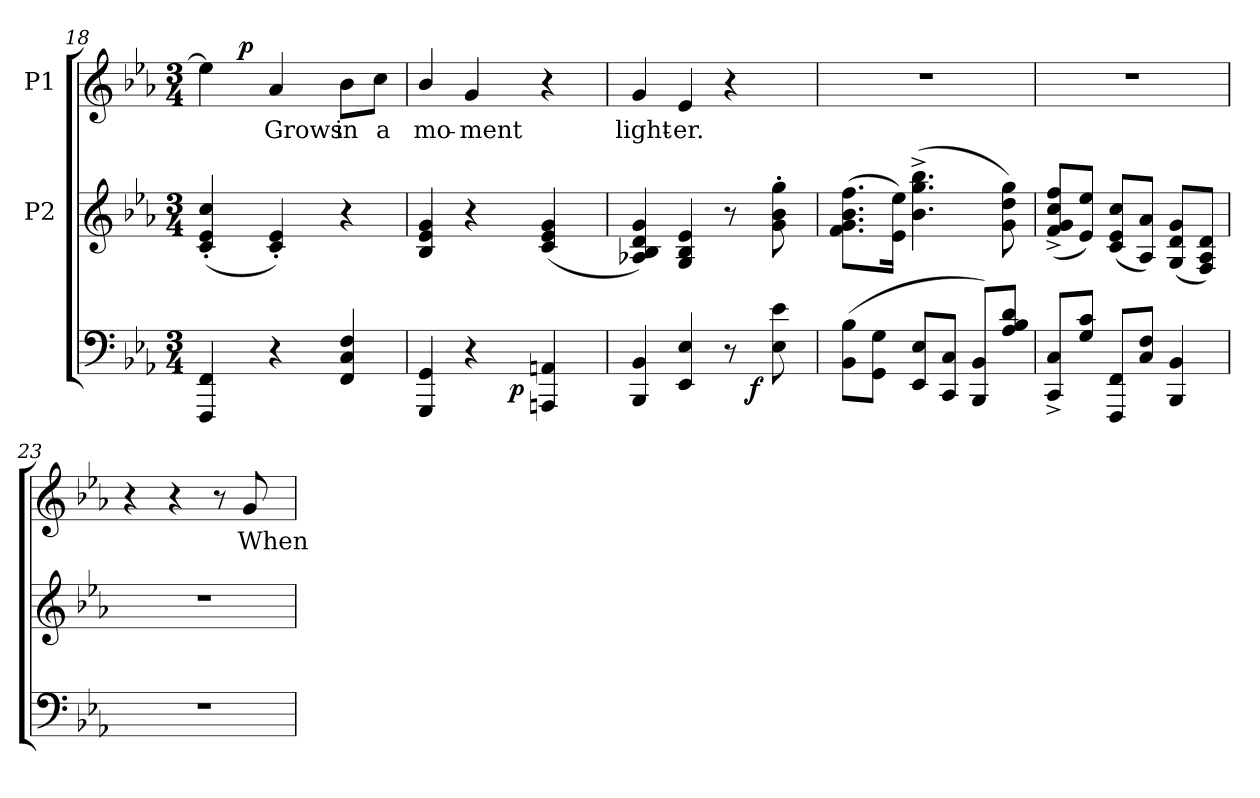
**kern	**dynam	**kern	**kern	**text	**dynam
*part3	*part3	*part2	*part1	*part1	*part1
*staff3	*staff3	*staff2	*staff1	*staff1	*staff1
*	*	*I"P2	*I"P1	*	*
*clefF4	*	*clefG2	*clefG2	*	*
*k[b-e-a-]	*	*k[b-e-a-]	*k[b-e-a-]	*	*
*E-:	*	*E-:	*E-:	*	*
*M3/4	*	*M3/4	*M3/4	*	*
=18	=18	=18	=18	=18	=18
*	*	*	*^	*	*
4FFFi/ 4FFi	.	(4ci/' 4e-i' 4cci'	4ee-i\]	16ryy	.	.
.	.	.	.	32...ryy	.	.
.	.	.	.	2ryy	.	p
!	!	!	!	!	!LO:LY:b:color=#000000	!
4r	.	4ci/' 4e-i')	4a-i/	.	Grows	.
!	!	!	!	!	!LO:LY:b:color=#000000	!
4FFi/ 4Ci 4Fi	.	4r	8b-i\L	.	in	.
.	.	.	.	8ryy	.	.
!	!	!	!	!	!LO:LY:b:color=#000000	!
.	.	.	8cci\J	.	a	.
.	.	.	.	256ryy	.	.
*	*	*	*v	*v	*	*
=19	=19	=19	=19	=19	=19
*	*	*	*^	*	*
!	!	!	!	!	!LO:LY:b:color=#000000	!
*^	*	*	*v	*v	*	*
4GGGi/ 4GGi	4ryy	.	4B-i/ 4e-i 4gi	4b-i/	mo-	.
!	!	!	!	!	!LO:LY:b:color=#000000	!
4r	16ryy	.	4r	4gi/	-ment	.
.	32ryy	.	.	.	.	.
.	64ryy	.	.	.	.	.
.	256ryy	.	.	.	.	.
.	4ryy	p	.	.	.	.
4AAAni/ 4AAni	.	.	(4ci/ 4e-i 4gi	4r	.	.
.	8ryy	.	.	.	.	.
.	128.ryy	.	.	.	.	.
!!LO:LB:g=z
=20	=20	=20	=20	=20	=20	=20
!	!	!	!	!	!LO:LY:b:color=#000000	!
4BBB-i/ 4BB-i	2ryy	.	4A-Xi/ 4B-i 4di 4gi)	4gi/	light-	.
!	!	!	!	!	!LO:LY:b:color=#000000	!
4EE-i/ 4E-i	.	.	4Gi/ 4B-i 4e-i	4e-i/	-er.	.
8r	32ryy	.	8r	4r	.	.
.	64ryy	.	.	.	.	.
.	256.ryy	.	.	.	.	.
.	8ryy	f	.	.	.	.
8E-i\ 8e-i	.	.	8gi\' 8b-i' 8ggi'	.	.	.
.	16ryy	.	.	.	.	.
.	128ryy	.	.	.	.	.
.	512ryy	.	.	.	.	.
=21	=21	=21	=21	=21	=21	=21
!	!	!	!	!LO:N:vis=1	!	!
*v	*v	*	*	*	*	*
(8BB-i\ 8B-iL	.	(8.fi\ 8.gi 8.b-i 8.ffiL	2.r	.	.
8GGi\ 8GiJ	.	.	.	.	.
.	.	16e-i\ 16ee-iJk)	.	.	.
8EE-i/ 8E-iL	.	(4.b-i\^ 4.ggi^ 4.bb-i^	.	.	.
8CCi/ 8CiJ	.	.	.	.	.
8BBB-i/ 8BB-iL)	.	.	.	.	.
8A-i/ 8B-i 8diJ	.	8gi\ 8ddi 8ggi)	.	.	.
=22	=22	=22	=22	=22	=22
!	!	!	!LO:N:vis=1	!	!
8CCi/^ 8Ci^L	.	(8fi/^ 8gi^ 8cci^ 8ffi^L	2.r	.	.
8Gi/ 8ciJ	.	8e-i/ 8ee-iJ)	.	.	.
8FFFi/ 8FFiL	.	(8ci/ 8e-i 8cciL	.	.	.
8Ci/ 8FiJ	.	8A-i/ 8a-iJ)	.	.	.
4BBB-i/ 4BB-i	.	(8Gi/ 8di 8giL	.	.	.
.	.	8Fi/ 8A-i 8diJ)	.	.	.
=23	=23	=23	=23	=23	=23
!LO:N:vis=1	!	!LO:N:vis=1	!	!	!
2.r	.	2.r	4r	.	.
.	.	.	4r	.	.
.	.	.	8r	.	.
!	!	!	!	!LO:LY:b:color=#000000	!
.	.	.	8gi/	When	.
=	=	=	=	=	=
*-	*-	*-	*-	*-	*-
